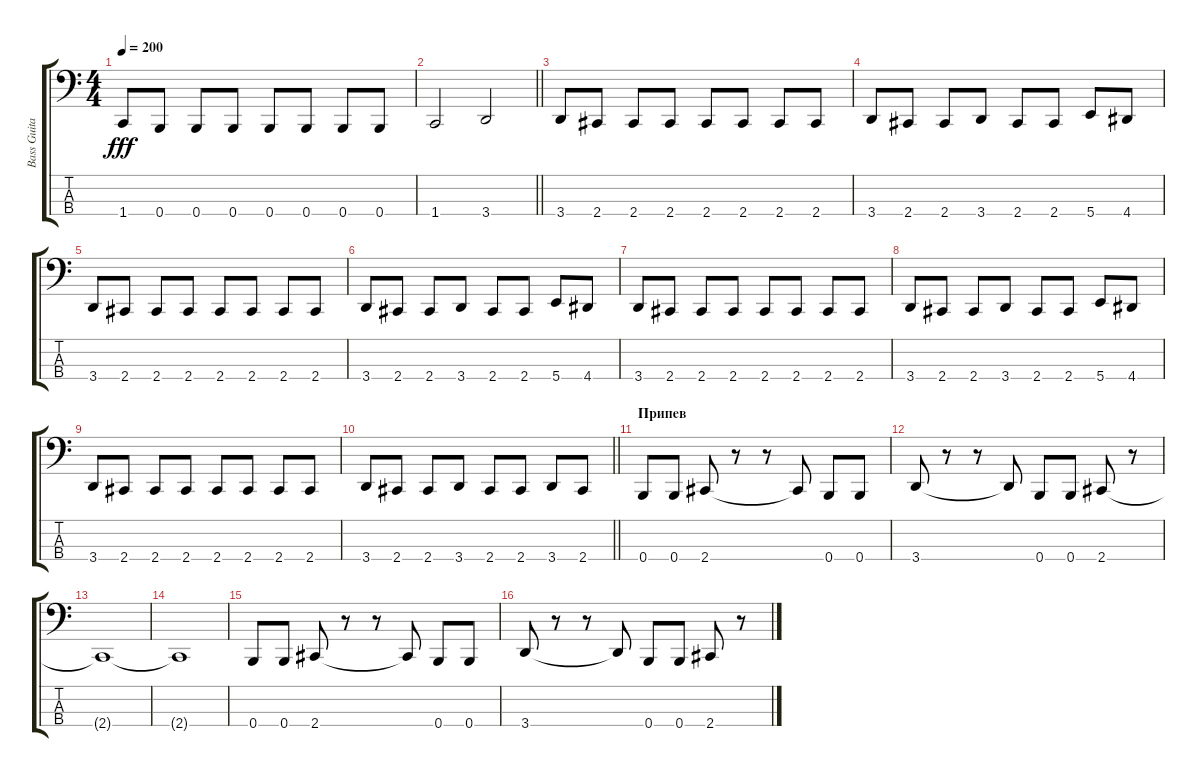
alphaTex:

\track ("Bass Guitar" "Bass Guita") {instrument electricbassfinger}
\staff {score tabs}
\tuning (E2 B1 E1 B0) {hide}
\ts (4 4)
\tempo 200
\clef f4
\ks c
1.4.8{dy fff} 0.4.8 0.4.8 0.4.8 0.4.8 0.4.8 0.4.8 0.4.8 |
\barLineRight lightlight
1.4.2 3.4.2 |
3.4.8 2.4.8 2.4.8 2.4.8 2.4.8 2.4.8 2.4.8 2.4.8 |
3.4.8 2.4.8 2.4.8 3.4.8 2.4.8 2.4.8 5.4.8 4.4.8 |
3.4.8 2.4.8 2.4.8 2.4.8 2.4.8 2.4.8 2.4.8 2.4.8 |
3.4.8 2.4.8 2.4.8 3.4.8 2.4.8 2.4.8 5.4.8 4.4.8 |
3.4.8 2.4.8 2.4.8 2.4.8 2.4.8 2.4.8 2.4.8 2.4.8 |
3.4.8 2.4.8 2.4.8 3.4.8 2.4.8 2.4.8 5.4.8 4.4.8 |
3.4.8 2.4.8 2.4.8 2.4.8 2.4.8 2.4.8 2.4.8 2.4.8 |
\barLineRight lightlight
3.4.8 2.4.8 2.4.8 3.4.8 2.4.8 2.4.8 3.4.8 2.4.8 |
\section ("" "Припев")
0.4.8 0.4.8 2.4.8 r.8 r.8 2.4{t}.8 0.4.8 0.4.8 |
3.4.8 r.8 r.8 3.4{t}.8 0.4.8 0.4.8 2.4.8 r.8 |
2.4{t}.1 |
2.4{t}.1 |
0.4.8 0.4.8 2.4.8 r.8 r.8 2.4{t}.8 0.4.8 0.4.8 |
3.4.8 r.8 r.8 3.4{t}.8 0.4.8 0.4.8 2.4.8 r.8
